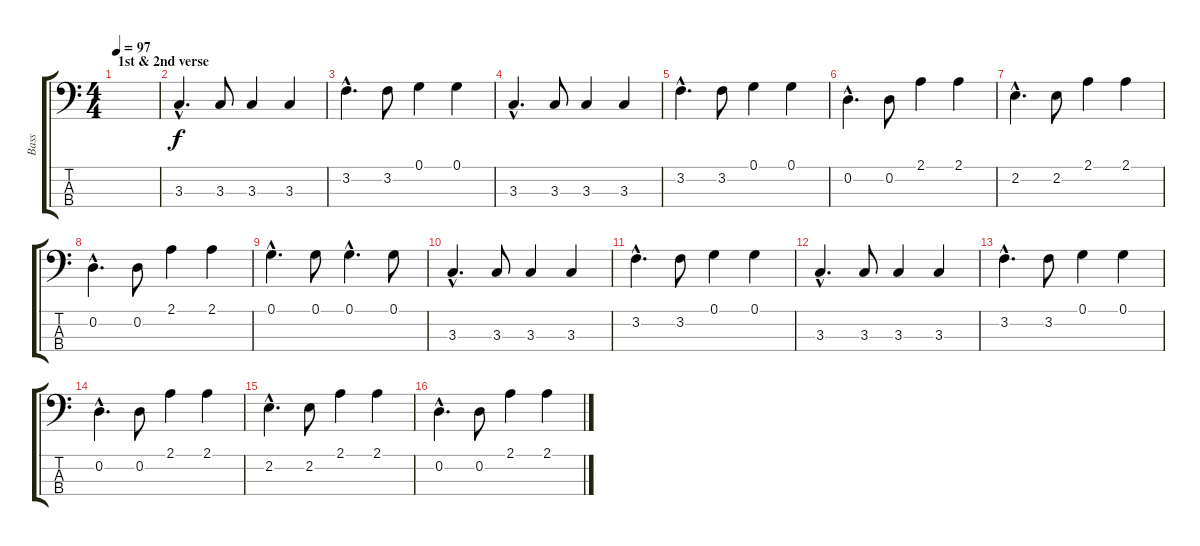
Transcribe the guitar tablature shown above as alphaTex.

\track ("Bass" "Bass") {instrument electricbassfinger}
\staff {score tabs}
\tuning (G2 D2 A1 E1) {hide}
\ts (4 4)
\section ("" "1st & 2nd verse")
\tempo 97
\clef f4
\ks c
|
3.3{hac}.4{d} 3.3.8 3.3.4 3.3.4 |
3.2{hac}.4{d} 3.2.8 0.1.4 0.1.4 |
3.3{hac}.4{d} 3.3.8 3.3.4 3.3.4 |
3.2{hac}.4{d} 3.2.8 0.1.4 0.1.4 |
0.2{hac}.4{d} 0.2.8 2.1.4 2.1.4 |
2.2{hac}.4{d} 2.2.8 2.1.4 2.1.4 |
0.2{hac}.4{d} 0.2.8 2.1.4 2.1.4 |
0.1{hac}.4{d} 0.1.8 0.1{hac}.4{d} 0.1.8 |
3.3{hac}.4{d} 3.3.8 3.3.4 3.3.4 |
3.2{hac}.4{d} 3.2.8 0.1.4 0.1.4 |
3.3{hac}.4{d} 3.3.8 3.3.4 3.3.4 |
3.2{hac}.4{d} 3.2.8 0.1.4 0.1.4 |
0.2{hac}.4{d} 0.2.8 2.1.4 2.1.4 |
2.2{hac}.4{d} 2.2.8 2.1.4 2.1.4 |
0.2{hac}.4{d} 0.2.8 2.1.4 2.1.4
